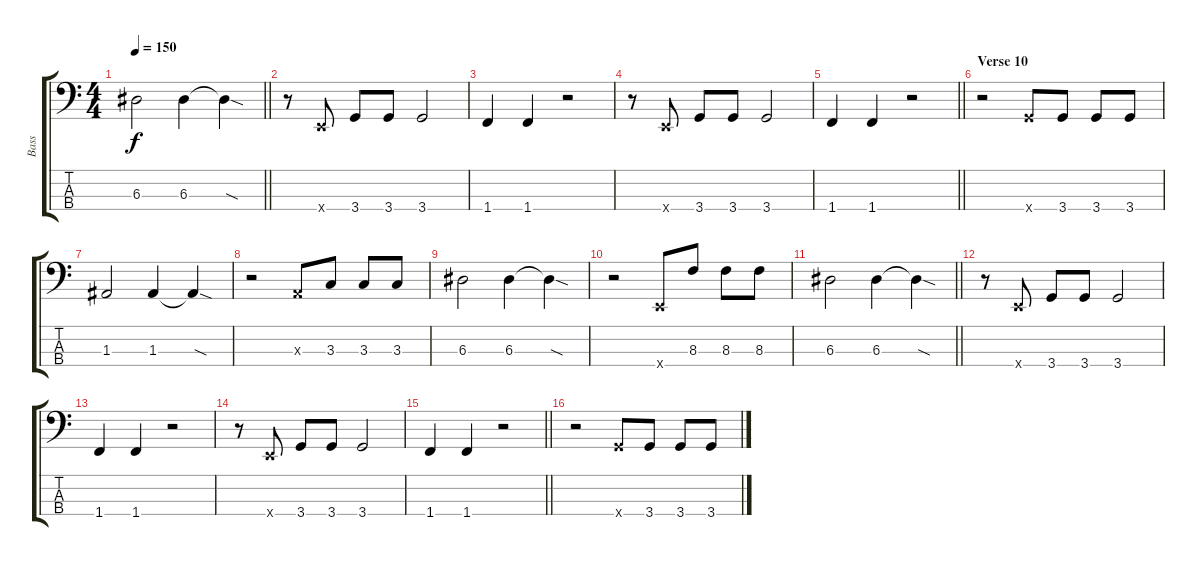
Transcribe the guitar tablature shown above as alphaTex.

\track ("Bass" "Bass") {instrument electricbassfinger}
\staff {score tabs}
\tuning (G2 D2 A1 E1) {hide}
\ts (4 4)
\tempo 150
\clef f4
\barLineRight lightlight
\ks c
6.3.2{dy f} 6.3.4 6.3{sod t}.4 |
\section ("" "")
r.8 0.4{x}.8 3.4.8 3.4.8 3.4.2 |
1.4.4 1.4.4 r.2 |
r.8 0.4{x}.8 3.4.8 3.4.8 3.4.2 |
\barLineRight lightlight
1.4.4 1.4.4 r.2 |
\section ("" "Verse 10")
r.2 3.4{x}.8 3.4.8 3.4.8 3.4.8 |
1.3.2 1.3.4 1.3{sod t}.4 |
r.2 0.3{x}.8 3.3.8 3.3.8 3.3.8 |
6.3.2 6.3.4 6.3{sod t}.4 |
r.2 0.4{x}.8 8.3.8 8.3.8 8.3.8 |
\barLineRight lightlight
6.3.2 6.3.4 6.3{sod t}.4 |
\section ("" "")
r.8 0.4{x}.8 3.4.8 3.4.8 3.4.2 |
1.4.4 1.4.4 r.2 |
r.8 0.4{x}.8 3.4.8 3.4.8 3.4.2 |
\barLineRight lightlight
1.4.4 1.4.4 r.2 |
\section ("" "")
r.2 3.4{x}.8 3.4.8 3.4.8 3.4.8
